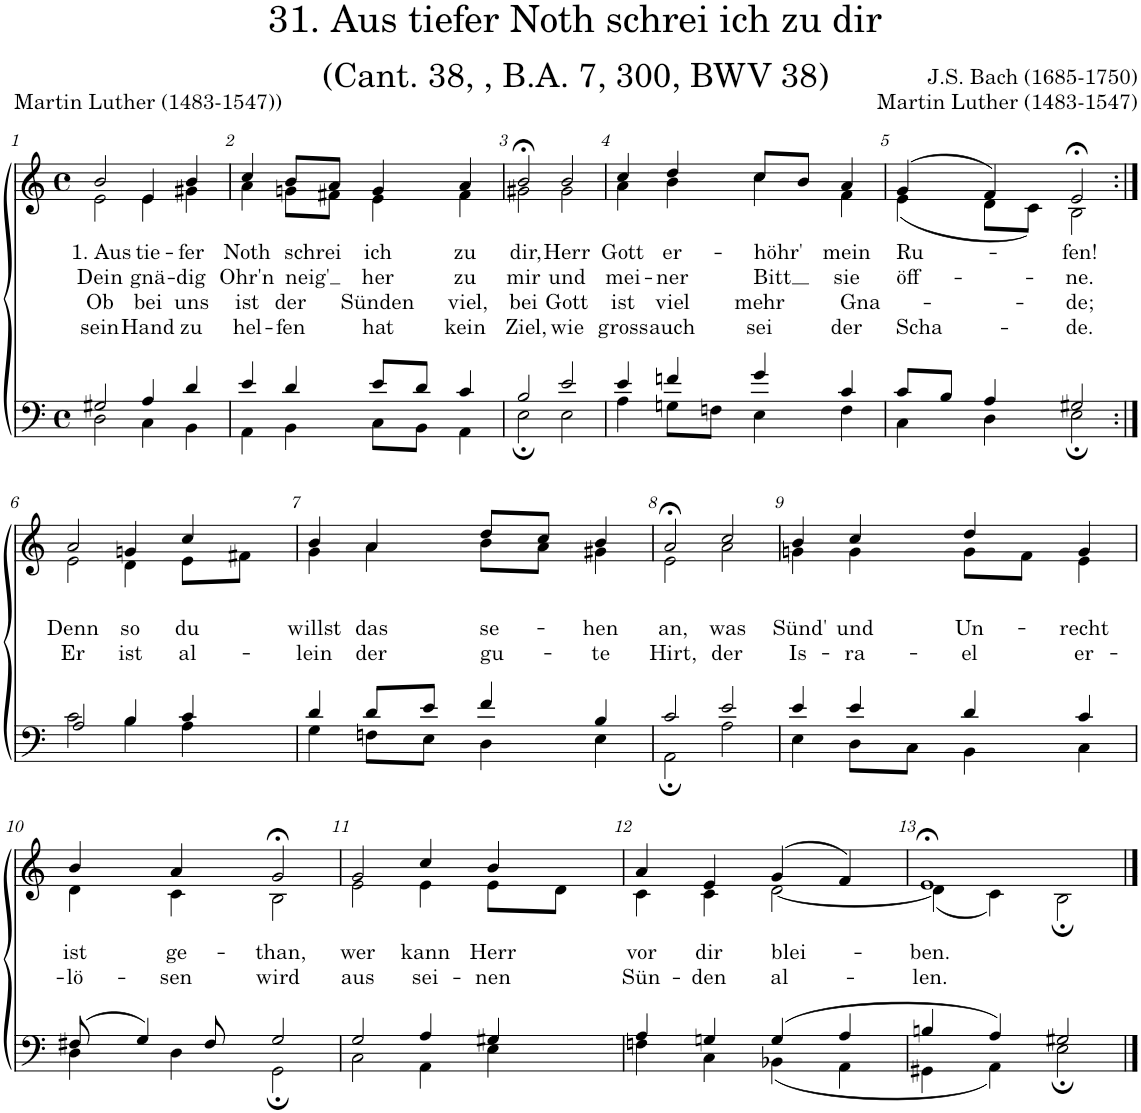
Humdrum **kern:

**kern	**kern	**text	**text	**text	**text
*part2	*part1	*part1	*part1	*part1	*part1
*staff2	*staff1	*staff1	*staff1	*staff1	*staff1
*I"Tenor/Bass	*I"Soprano/Alto	*	*	*	*
*clefF4	*clefG2	*	*	*	*
*k[]	*k[]	*	*	*	*
*M4/4	*M4/4	*	*	*	*
*met(c)	*met(c)	*	*	*	*
=1	=1	=1	=1	=1	=1
*^	*	*	*	*	*
!	!	!	!LO:LY:b	!LO:LY:b	!LO:LY:b	!LO:LY:b
*	*	*^	*	*	*	*
2G#X/	2D\	2b/	2e\	1. Aus	Dein	Ob	sein
!	!	!	!	!LO:LY:b	!LO:LY:b	!LO:LY:b	!LO:LY:b
4A/	4C\	4e/	4e\	tie-	gnä-	bei	Hand
!	!	!	!	!LO:LY:b	!LO:LY:b	!LO:LY:b	!LO:LY:b
4d/	4BB\	4b/	4g#X\	-fer	-dig	uns	zu
=2	=2	=2	=2	=2	=2	=2	=2
!	!	!	!	!LO:LY:b	!LO:LY:b	!LO:LY:b	!LO:LY:b
4e/	4AA\	4cc/	4a\	Noth	Ohr'n	ist	hel-
!	!	!	!	!LO:LY:b	!LO:LY:b	!LO:LY:b	!LO:LY:b
4d/	4BB\	8b/L	8gn\L	schrei	neig'	der	-fen
.	.	8a/J	8f#X\J	.	.	.	.
!	!	!	!	!LO:LY:b	!LO:LY:b	!LO:LY:b	!LO:LY:b
8e/L	8C\L	4g/	4e\	ich	her	Sünden	hat
8d/J	8BB\J	.	.	.	.	.	.
!	!	!	!	!LO:LY:b	!LO:LY:b	!LO:LY:b	!LO:LY:b
4c/	4AA\	4a/	4f#\	zu	zu	viel,	kein
=3	=3	=3	=3	=3	=3	=3	=3
!	!	!	!	!LO:LY:b	!LO:LY:b	!LO:LY:b	!LO:LY:b
2B/	2E;\	2b;<,/	2g#X\	dir,	mir	bei	Ziel,
!	!	!	!	!LO:LY:b	!LO:LY:b	!LO:LY:b	!LO:LY:b
2e/	2E\	2b/	2g#\	Herr	und	Gott	wie
=4	=4	=4	=4	=4	=4	=4	=4
!	!	!	!	!LO:LY:b	!LO:LY:b	!LO:LY:b	!LO:LY:b
4e/	4A\	4cc/	4a\	Gott	mei-	ist	gross
!	!	!	!	!LO:LY:b	!LO:LY:b	!LO:LY:b	!LO:LY:b
4fn/	8Gn\L	4dd/	4b\	er-	-ner	viel	auch
.	8Fn\J	.	.	.	.	.	.
!	!	!	!	!LO:LY:b	!LO:LY:b	!LO:LY:b	!LO:LY:b
4g/	4E\	8cc/L	4cc\	-höhr'	Bitt	mehr	sei
.	.	8b/J	.	.	.	.	.
!	!	!	!	!LO:LY:b	!LO:LY:b	!LO:LY:b	!LO:LY:b
4c/	4F\	4a/	4f\	mein	sie	Gna-	der
=5	=5	=5	=5	=5	=5	=5	=5
!	!	!	!	!LO:LY:b	!LO:LY:b	!	!LO:LY:b
8c/L	4C\	(4g/	(4e\	Ru-	öff-	.	Scha-
8B/J	.	.	.	.	.	.	.
4A/	4D\	4f/)	8d\L	.	.	.	.
.	.	.	8c\J)	.	.	.	.
!	!	!	!	!LO:LY:b	!LO:LY:b	!LO:LY:b	!LO:LY:b
2G#X/	2E;\	2e;<,/	2B\	-fen!	-ne.	-de;	-de.
!!LO:LB:g=z	!!
=6:|!	=6:|!	=6:|!	=6:|!	=6:|!	=6:|!	=6:|!	=6:|!
!	!	!	!	!	!LO:LY:b	!LO:LY:b	!
2A/	2c\	2a/	2e\	.	Denn	Er	.
!	!	!	!	!	!LO:LY:b	!LO:LY:b	!
4B/	4B\	4gn/	4d\	.	so	ist	.
!	!	!	!	!	!LO:LY:b	!LO:LY:b	!
4c/	4A\	4cc/	8e\L	.	du	al-	.
.	.	.	8f#X\J	.	.	.	.
=7	=7	=7	=7	=7	=7	=7	=7
!	!	!	!	!	!LO:LY:b	!LO:LY:b	!
4d/	4G\	4b/	4g\	.	willst	-lein	.
!	!	!	!	!	!LO:LY:b	!LO:LY:b	!
8d/L	8Fn\L	4a/	4a\	.	das	der	.
8e/J	8E\J	.	.	.	.	.	.
!	!	!	!	!	!LO:LY:b	!LO:LY:b	!
4f/	4D\	8dd/L	8b\L	.	se-	gu-	.
.	.	8cc/J	8a\J	.	.	.	.
!	!	!	!	!	!LO:LY:b	!LO:LY:b	!
4B/	4E\	4b/	4g#X\	.	-hen	-te	.
=8	=8	=8	=8	=8	=8	=8	=8
!	!	!	!	!	!LO:LY:b	!LO:LY:b	!
2c/	2AA;\	2a;<,/	2e\	.	an,	Hirt,	.
!	!	!	!	!	!LO:LY:b	!LO:LY:b	!
2e/	2A\	2cc/	2a\	.	was	der	.
=9	=9	=9	=9	=9	=9	=9	=9
!	!	!	!	!	!LO:LY:b	!LO:LY:b	!
4e/	4E\	4b/	4gn\	.	Sünd'	Is-	.
!	!	!	!	!	!LO:LY:b	!LO:LY:b	!
4e/	8D\L	4cc/	4g\	.	und	-ra-	.
.	8C\J	.	.	.	.	.	.
!	!	!	!	!	!LO:LY:b	!LO:LY:b	!
4d/	4BB\	4dd/	8g\L	.	Un-	-el	.
.	.	.	8f\J	.	.	.	.
!	!	!	!	!	!LO:LY:b	!LO:LY:b	!
4c/	4C\	4g/	4e\	.	-recht	er-	.
!!LO:LB:g=z	!!
=10	=10	=10	=10	=10	=10	=10	=10
!	!	!	!	!	!LO:LY:b	!LO:LY:b	!
(8F#X/	4D\	4b/	4d\	.	ist	-lö-	.
4G/)	.	.	.	.	.	.	.
!	!	!	!	!	!LO:LY:b	!LO:LY:b	!
.	4D\	4a/	4c\	.	ge-	-sen	.
8F#/	.	.	.	.	.	.	.
!	!	!	!	!	!LO:LY:b	!LO:LY:b	!
2G/	2GG;\	2g;<,/	2B\	.	-than,	wird	.
=11	=11	=11	=11	=11	=11	=11	=11
!	!	!	!	!	!LO:LY:b	!LO:LY:b	!
2G/	2C\	2g/	2e\	.	wer	aus	.
!	!	!	!	!	!LO:LY:b	!LO:LY:b	!
4A/	4AA\	4cc/	4e\	.	kann	sei-	.
!	!	!	!	!	!LO:LY:b	!LO:LY:b	!
4G#X/	4E\	4b/	8e\L	.	Herr	-nen	.
.	.	.	8d\J	.	.	.	.
=12	=12	=12	=12	=12	=12	=12	=12
!	!	!	!	!	!LO:LY:b	!LO:LY:b	!
4A/	4Fn\	4a/	4c\	.	vor	Sün-	.
!	!	!	!	!	!LO:LY:b	!LO:LY:b	!
4Gn/	4C\	4e/	4c\	.	dir	-den	.
!	!	!	!	!	!LO:LY:b	!LO:LY:b	!
(4G/	(4BB-X\	(4g/	[2d\	.	blei-	al-	.
4A/	4AA\	4f/)	.	.	.	.	.
=13	=13	=13	=13	=13	=13	=13	=13
!	!	!	!	!	!LO:LY:b	!LO:LY:b	!
4Bn/	4GG#X\	1e;<	(4d\]	.	-ben.	-len.	.
4A/)	4AA\)	.	4c\)	.	.	.	.
2G#X/	2E;\	.	2B;\	.	.	.	.
*v	*v	*	*	*	*	*	*
*	*v	*v	*	*	*	*
==	==	==	==	==	==
*-	*-	*-	*-	*-	*-
